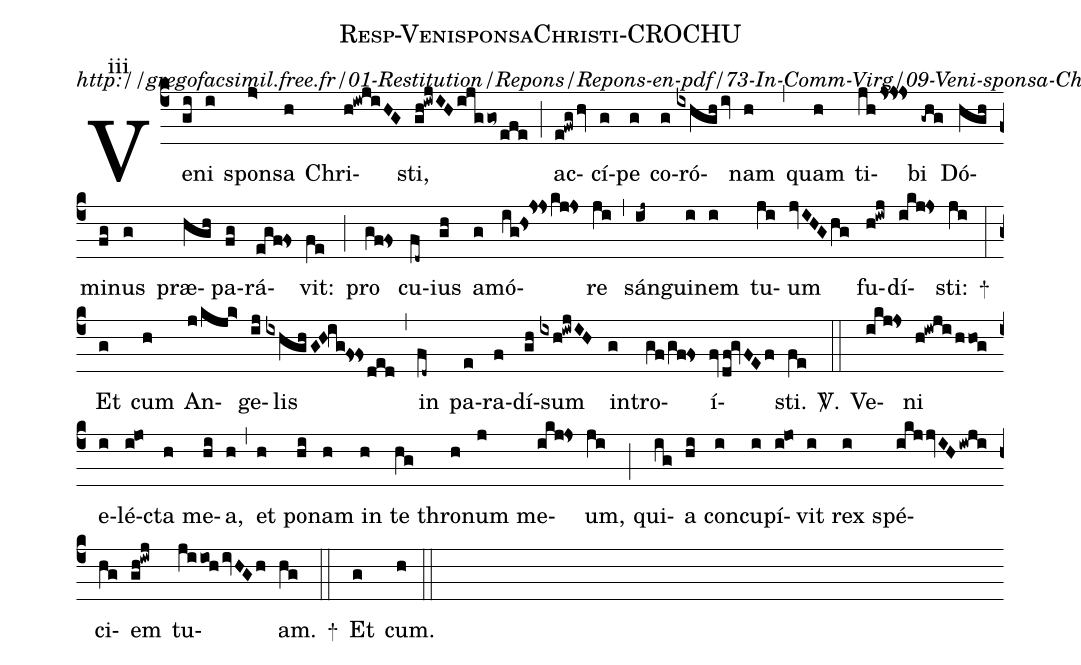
name: Resp-VenisponsaChristi-CROCHU;
commentary: http://gregofacsimil.free.fr/01-Restitution/Repons/Repons-en-pdf/73-In-Comm-Virg/09-Veni-sponsa-Christi.pdf;
annotation: iii;
%%
(c4) Ve(gi)ni(i) spon(j>)sa(h) Chri(h!iwjiHG)sti,(gh!iwjIH/ijggo~/efe) (;)
ac(e!fwg/hv)cí(g)pe(g) co(g)ró(ixhgh/iv)nam(h) (,)
quam(h) ti(jhjs!js!js)bi(-ghg) Dó(hgh)mi(fg)nus(g) præ(hgh)pa(fg)rá(egf!fs)vit:(fe) (;)
pro(gf!fs) cu(fd~)ius(gh) a(g)mó(ig!hs!js!jskj!js)re(ji) (,)
sán(ij~)gui(i)nem(i) tu(ji)um(jvIHGhg) fu(h!iwj)dí(ikj!js)sti:(ji) +(:)
Et(g) cum(h) An(j/kjk>)ge(ij)lis(ixhgh/GH!ig!fs!fsded) (,)
in(fd~) pa(e)ra(f)dí(gh)sum(ixh!iwjIH) in(g)tro(gf/gf!fs)í(fvdf!gvFEf)sti.(fe) <sp>V/</sp>.(::)
Ve(ikj!js)ni(h!iwji/hhog) e(i)lé(i!jo)cta(h) me(hi)a,(h) (,)
et(h) po(hi)nam(h) in(h) te(hg) thro(h)num(j) me(ikj!js)um,(ji) (;)
qui(ig)a(hi) con(i)cu(i)pí(i!jo)vit(i) rex(i) spé(ikjjvIHiwji)ci(hg)em(gh!iwj) tu(jiiohivHGh)am.(hg) +(::)
Et(g) cum.(h) (::)
